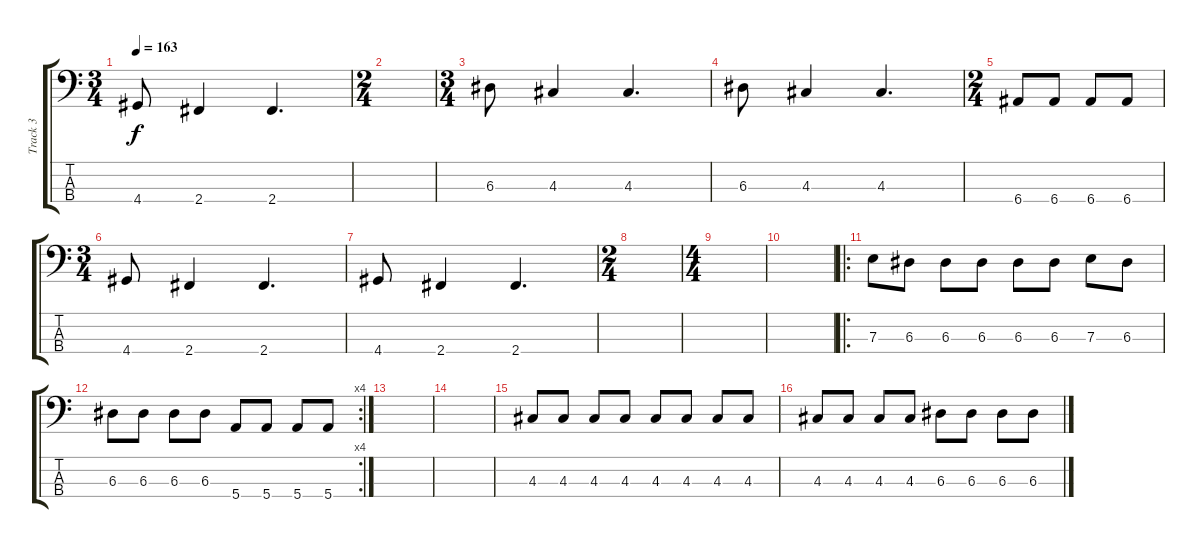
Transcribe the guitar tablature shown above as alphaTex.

\track ("Track 3" "Track 3") {instrument electricbassfinger}
\staff {score tabs}
\tuning (G2 D2 A1 E1) {hide}
\ts (3 4)
\tempo 163
\clef f4
\ks c
4.4.8{dy f} 2.4.4 2.4.4{d} |
\ts (2 4)
|
\ts (3 4)
6.3.8 4.3.4 4.3.4{d} |
6.3.8 4.3.4 4.3.4{d} |
\ts (2 4)
6.4.8 6.4.8 6.4.8 6.4.8 |
\ts (3 4)
4.4.8 2.4.4 2.4.4{d} |
4.4.8 2.4.4 2.4.4{d} |
\ts (2 4)
|
\ts (4 4)
|
|
\ro
7.3.8 6.3.8 6.3.8 6.3.8 6.3.8 6.3.8 7.3.8 6.3.8 |
\rc 4
6.3.8 6.3.8 6.3.8 6.3.8 5.4.8 5.4.8 5.4.8 5.4.8 |
|
|
4.3.8 4.3.8 4.3.8 4.3.8 4.3.8 4.3.8 4.3.8 4.3.8 |
4.3.8 4.3.8 4.3.8 4.3.8 6.3.8 6.3.8 6.3.8 6.3.8
